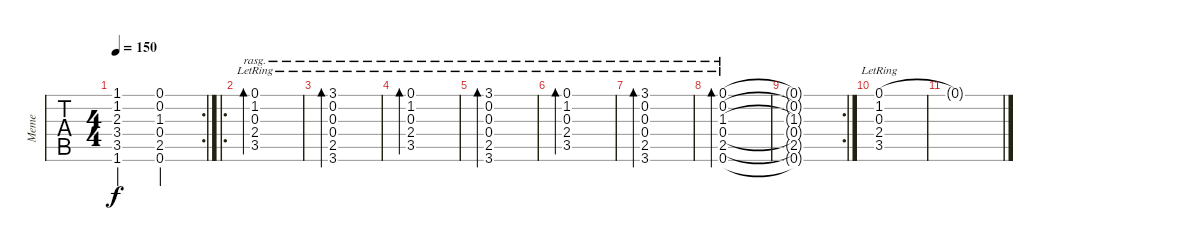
\track ("Meme" "Meme") {instrument acousticgrandpiano}
\staff {tabs}
\tuning (E4 B3 G3 D3 A2 E2) {hide}
\rc 2
\ts (4 4)
\tempo 150
\clef g2
\ks c
(1.1 1.2 2.3 3.4 3.5 1.6).2{dy f} (0.1 0.2 1.3 0.4 2.5 0.6).2 |
\ro
(0.1 1.2 0.3 2.4 3.5{lr}).1{bd 480 rasg ii} |
(3.1 0.2 0.3 0.4 2.5{lr} 3.6).1{bd 480 rasg ii} |
(0.1 1.2 0.3 2.4 3.5{lr}).1{bd 480 rasg ii} |
(3.1 0.2 0.3 0.4 2.5{lr} 3.6).1{bd 480 rasg ii} |
(0.1 1.2 0.3 2.4 3.5{lr}).1{bd 480 rasg ii} |
(3.1 0.2 0.3 0.4 2.5{lr} 3.6).1{bd 480 rasg ii} |
(0.1 0.2 1.3 0.4 2.5{lr} 0.6).1{bd 480 rasg ii} |
\rc 2
(0.1{t} 0.2{t} 1.3{t} 0.4{t} 2.5{t} 0.6{t}).1 |
(0.1 1.2 0.3 2.4 3.5{lr}).1 |
0.1{t}.1
